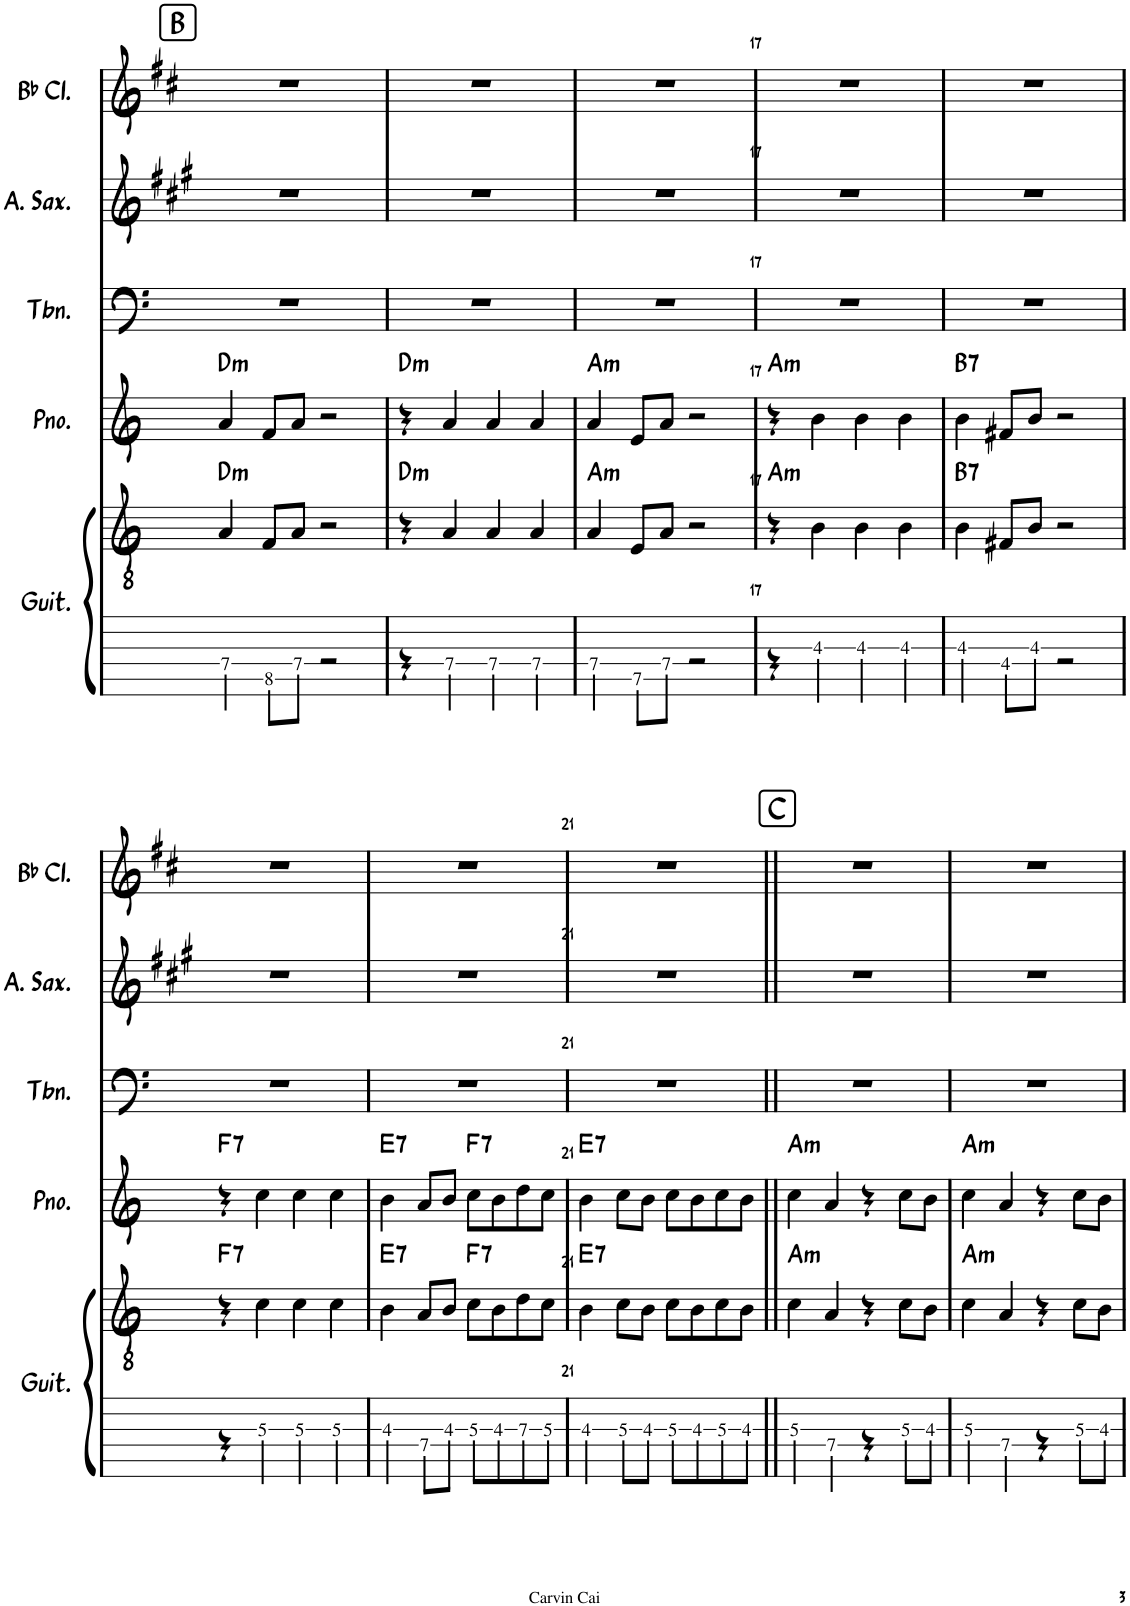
**kern	**kern	**harte	**kern	**harte	**kern	**kern	**kern
*part5	*part5	*part5	*part4	*part4	*part3	*part2	*part1
*staff6	*staff5	*	*staff4	*	*staff3	*staff2	*staff1
*I"原音吉他	*	*	*I"钢琴	*	*I"长号	*I"中音萨克斯	*I"降B调单簧管
!!LO:PB:g=z
*	*clefGv2	*	*clefG2	*	*clefF4	*clefG2	*clefG2
*	*	*	*	*	*	*Trd5c9	*Trd1c2
*k[]	*k[]	*	*k[]	*	*k[]	*k[f#c#g#]	*k[f#c#]
*M4/4	*M4/4	*	*M4/4	*	*M4/4	*M4/4	*M4/4
!!LO:REH:place=s1:a:B:cj:fs=14:t=B
=14	=14	=14	=14	=14	=14	=14	=14
!	!	!LO:H:kt=m	!	!LO:H:kt=m	!	!	!
4A\	4A/	D:min	4a/	D:min	1r	1r	1r
8F\L	8F/L	.	8f/L	.	.	.	.
8A\J	8A/J	.	8a/J	.	.	.	.
2r	2r	.	2r	.	.	.	.
=15	=15	=15	=15	=15	=15	=15	=15
!	!	!LO:H:kt=m	!	!LO:H:kt=m	!	!	!
4r	4r	D:min	4r	D:min	1r	1r	1r
4A\	4A/	.	4a/	.	.	.	.
4A\	4A/	.	4a/	.	.	.	.
4A\	4A/	.	4a/	.	.	.	.
=16	=16	=16	=16	=16	=16	=16	=16
!	!	!LO:H:kt=m	!	!LO:H:kt=m	!	!	!
4A\	4A/	A:min	4a/	A:min	1r	1r	1r
8E\L	8E/L	.	8e/L	.	.	.	.
8A\J	8A/J	.	8a/J	.	.	.	.
2r	2r	.	2r	.	.	.	.
=17	=17	=17	=17	=17	=17	=17	=17
!	!	!LO:H:kt=m	!	!LO:H:kt=m	!	!	!
4r	4r	A:min	4r	A:min	1r	1r	1r
4B\	4B\	.	4b\	.	.	.	.
4B\	4B\	.	4b\	.	.	.	.
4B\	4B\	.	4b\	.	.	.	.
=18	=18	=18	=18	=18	=18	=18	=18
!	!	!LO:H:kt=7	!	!LO:H:kt=7	!	!	!
4B\	4B\	B:7	4b\	B:7	1r	1r	1r
8F#X\L	8F#X/L	.	8f#X/L	.	.	.	.
8B\J	8B/J	.	8b/J	.	.	.	.
2r	2r	.	2r	.	.	.	.
!!LO:LB:g=z
=19	=19	=19	=19	=19	=19	=19	=19
!	!	!LO:H:kt=7	!	!LO:H:kt=7	!	!	!
4r	4r	F:7	4r	F:7	1r	1r	1r
4c\	4c\	.	4cc\	.	.	.	.
4c\	4c\	.	4cc\	.	.	.	.
4c\	4c\	.	4cc\	.	.	.	.
=20	=20	=20	=20	=20	=20	=20	=20
!	!	!LO:H:kt=7	!	!LO:H:kt=7	!	!	!
4B\	4B\	E:7	4b\	E:7	1r	1r	1r
8A\L	8A/L	.	8a/L	.	.	.	.
8B\J	8B/J	.	8b/J	.	.	.	.
!	!	!LO:H:kt=7	!	!LO:H:kt=7	!	!	!
8c\L	8c\L	F:7	8cc\L	F:7	.	.	.
8B\	8B\	.	8b\	.	.	.	.
8d\	8d\	.	8dd\	.	.	.	.
8c\J	8c\J	.	8cc\J	.	.	.	.
=21	=21	=21	=21	=21	=21	=21	=21
!	!	!LO:H:kt=7	!	!LO:H:kt=7	!	!	!
4B\	4B\	E:7	4b\	E:7	1r	1r	1r
8c\L	8c\L	.	8cc\L	.	.	.	.
8B\J	8B\J	.	8b\J	.	.	.	.
8c\L	8c\L	.	8cc\L	.	.	.	.
8B\	8B\	.	8b\	.	.	.	.
8c\	8c\	.	8cc\	.	.	.	.
8B\J	8B\J	.	8b\J	.	.	.	.
!!LO:REH:place=s1:a:B:cj:fs=14:t=C
=22||	=22||	=22||	=22||	=22||	=22||	=22||	=22||
!	!	!LO:H:kt=m	!	!LO:H:kt=m	!	!	!
4c\	4c\	A:min	4cc\	A:min	1r	1r	1r
4A\	4A/	.	4a/	.	.	.	.
4r	4r	.	4r	.	.	.	.
8c\L	8c\L	.	8cc\L	.	.	.	.
8B\J	8B\J	.	8b\J	.	.	.	.
=23	=23	=23	=23	=23	=23	=23	=23
!	!	!LO:H:kt=m	!	!LO:H:kt=m	!	!	!
4c\	4c\	A:min	4cc\	A:min	1r	1r	1r
4A\	4A/	.	4a/	.	.	.	.
4r	4r	.	4r	.	.	.	.
8c\L	8c\L	.	8cc\L	.	.	.	.
8B\J	8B\J	.	8b\J	.	.	.	.
=	=	=	=	=	=	=	=
*-	*-	*-	*-	*-	*-	*-	*-
